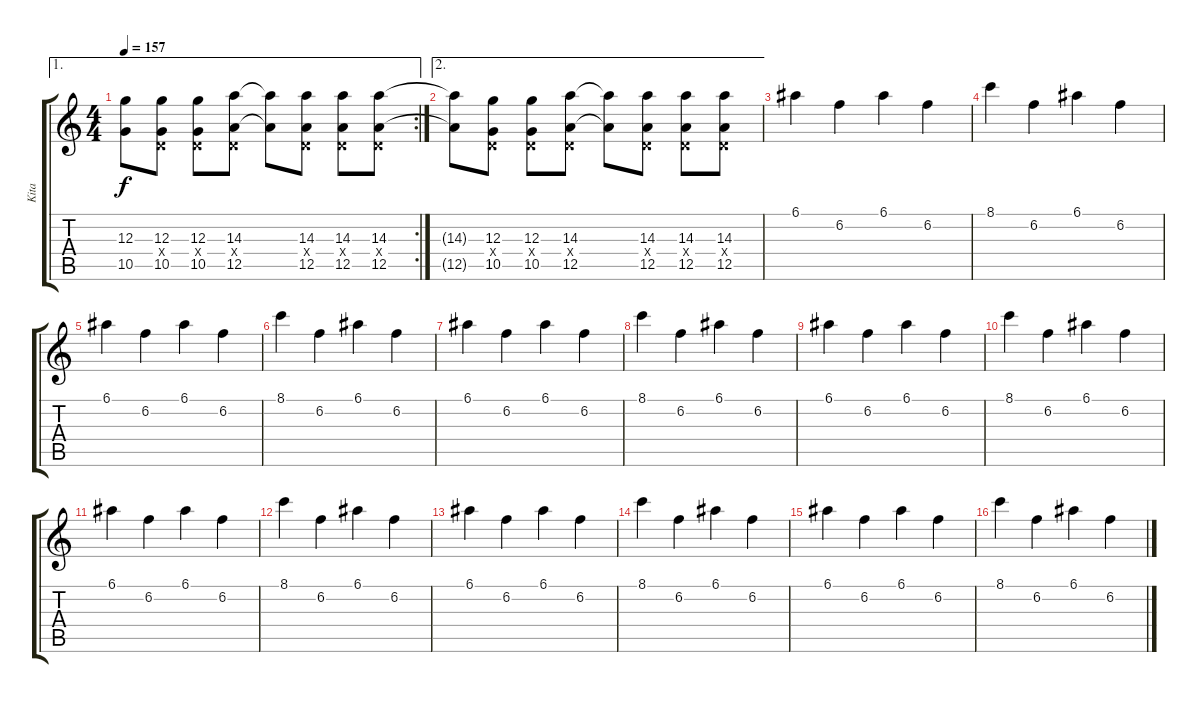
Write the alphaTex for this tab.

\track ("Kita" "Kita") {instrument electricguitarjazz}
\staff {score tabs}
\tuning (E4 B3 G3 D3 A2 E2) {hide}
\ae 1
\rc 2
\ts (4 4)
\tempo 157
\clef g2
\ks c
(12.3{t} 10.5{t}).8{dy f} (12.3 0.4{x} 10.5).8 (12.3 0.4{x} 10.5).8 (14.3 0.4{x} 12.5).8 (14.3{t} 12.5{t}).8 (14.3 0.4{x} 12.5).8 (14.3 0.4{x} 12.5).8 (14.3 0.4{x} 12.5).8 |
\ae 2
(14.3{t} 12.5{t}).8 (12.3 0.4{x} 10.5).8 (12.3 0.4{x} 10.5).8 (14.3 0.4{x} 12.5).8 (14.3{t} 12.5{t}).8 (14.3 0.4{x} 12.5).8 (14.3 0.4{x} 12.5).8 (14.3 0.4{x} 12.5).8 |
6.1.4{instrument electricguitarjazz} 6.2.4 6.1.4 6.2.4 |
8.1.4 6.2.4 6.1.4 6.2.4 |
6.1.4 6.2.4 6.1.4 6.2.4 |
8.1.4 6.2.4 6.1.4 6.2.4 |
6.1.4 6.2.4 6.1.4 6.2.4 |
8.1.4 6.2.4 6.1.4 6.2.4 |
6.1.4 6.2.4 6.1.4 6.2.4 |
8.1.4 6.2.4 6.1.4 6.2.4 |
6.1.4 6.2.4 6.1.4 6.2.4 |
8.1.4 6.2.4 6.1.4 6.2.4 |
6.1.4 6.2.4 6.1.4 6.2.4 |
8.1.4 6.2.4 6.1.4 6.2.4 |
6.1.4 6.2.4 6.1.4 6.2.4 |
8.1.4 6.2.4 6.1.4 6.2.4
